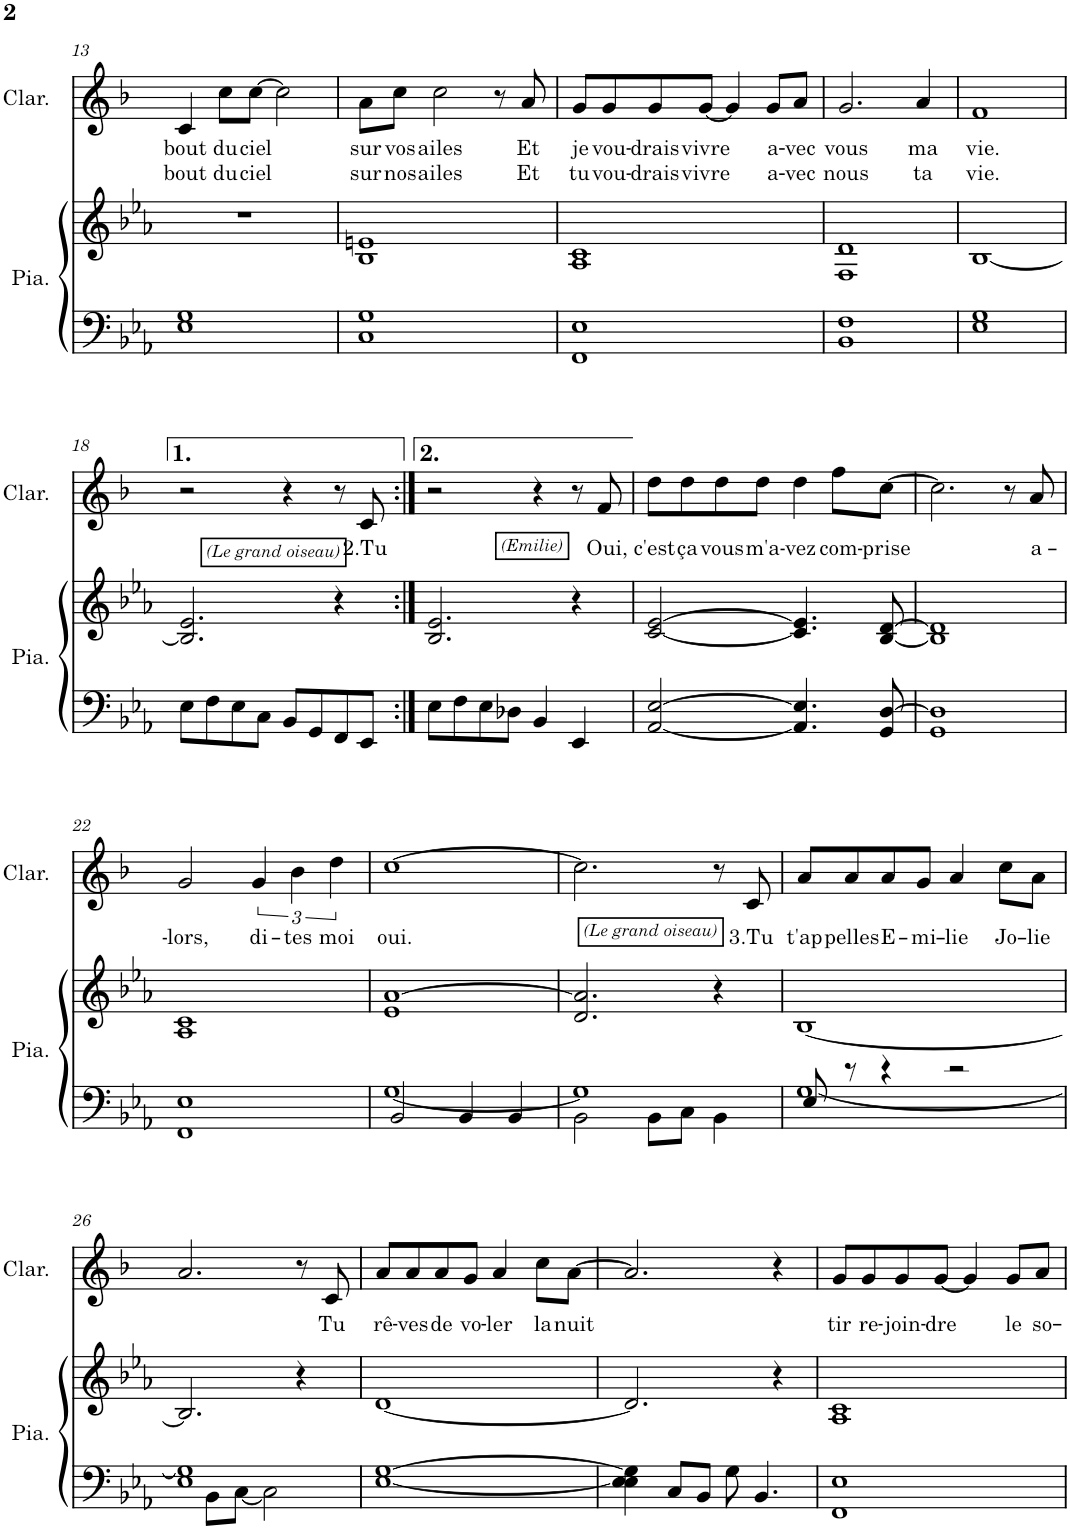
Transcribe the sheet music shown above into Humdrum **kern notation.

**kern	**kern	**kern	**text	**text
*part2	*part2	*part1	*part1	*part1
*staff3	*staff2	*staff1	*staff1	*staff1
*I"Piano	*	*I"Clarinette	*	*
*I'Pia.	*	*I'Clar.	*	*
!!LO:PB:g=z
*clefF4	*clefG2	*clefG2	*	*
*	*	*Trd1c2	*	*
*k[b-e-a-]	*k[b-e-a-]	*k[b-]	*	*
*M4/4	*M4/4	*M4/4	*	*
=13	=13	=13	=13	=13
!	!	!	!LO:LY:b	!LO:LY:b
1E- 1G	1r	4c/	bout	bout
!	!	!	!LO:LY:b	!LO:LY:b
.	.	8cc\L	du	du
!	!	!	!LO:LY:b	!LO:LY:b
.	.	[8cc\J	ciel	ciel
.	.	2cc\]	.	.
=14	=14	=14	=14	=14
*^	*	*	*	*
!	!	!	!	!LO:LY:b	!LO:LY:b
1C	1G	1B- 1en	8a\L	sur	sur
!	!	!	!	!LO:LY:b	!LO:LY:b
.	.	.	8cc\J	vos	nos
!	!	!	!	!LO:LY:b	!LO:LY:b
.	.	.	2cc\	ailes	ailes
.	.	.	8r	.	.
!	!	!	!	!LO:LY:b	!LO:LY:b
.	.	.	8a/	Et	Et
=15	=15	=15	=15	=15	=15
!	!	!	!	!LO:LY:b	!LO:LY:b
1FF	1E-	1A- 1c	8g/L	je	tu
!	!	!	!	!LO:LY:b	!LO:LY:b
.	.	.	8g/	vou-	vou-
!	!	!	!	!LO:LY:b	!LO:LY:b
.	.	.	8g/	-drais	-drais
!	!	!	!	!LO:LY:b	!LO:LY:b
.	.	.	[8g/J	vivre	vivre
.	.	.	4g/]	.	.
!	!	!	!	!LO:LY:b	!LO:LY:b
.	.	.	8g/L	a-	a-
!	!	!	!	!LO:LY:b	!LO:LY:b
.	.	.	8a/J	-vec	-vec
=16	=16	=16	=16	=16	=16
!	!	!	!	!LO:LY:b	!LO:LY:b
1BB-	1F	1F 1d	2.g/	vous	nous
!	!	!	!	!LO:LY:b	!LO:LY:b
.	.	.	4a/	ma	ta
*v	*v	*	*	*	*
=17	=17	=17	=17	=17
!	!	!	!LO:LY:b	!LO:LY:b
1E- 1G	[1B-	1f	vie.	vie.
!!LO:LB:g=z
!!LO:REH:place=s1:b:i:cj:fs=8:t=(Le grand oiseau):qo=3.5
=18	=18	=18	=18	=18
8E-\L	2.B-/] 2.e-/	2r	.	.
8F\	.	.	.	.
8E-\	.	.	.	.
8C\J	.	.	.	.
8BB-/L	.	4r	.	.
8GG/	.	.	.	.
8FF/	4r	8r	.	.
!	!	!	!LO:LY:b	!
8EE-/J	.	8c/	2.Tu	.
!!LO:REH:place=s1:b:i:cj:fs=8:t=(Emilie):qo=2
=19:|!	=19:|!	=19:|!	=19:|!	=19:|!
8E-\L	2.B-/ 2.e-/	2r	.	.
8F\	.	.	.	.
8E-\	.	.	.	.
8D-X\J	.	.	.	.
4BB-/	.	4r	.	.
4EE-/	4r	8r	.	.
!	!	!	!LO:LY:b	!
.	.	8f/	Oui,	.
=20	=20	=20	=20	=20
!	!	!	!LO:LY:b	!
[2AA-/ [2E-/	[2c/ [2e-/	8dd\L	c'est	.
!	!	!	!LO:LY:b	!
.	.	8dd\	ça	.
!	!	!	!LO:LY:b	!
.	.	8dd\	vous	.
!	!	!	!LO:LY:b	!
.	.	8dd\J	m'a-	.
!	!	!	!LO:LY:b	!
4.AA-/] 4.E-/]	4.c/] 4.e-/]	4dd\	-vez	.
!	!	!	!LO:LY:b	!
.	.	8ff\L	com-	.
!	!	!	!LO:LY:b	!
8GG/ [8D/	[8B-/ [8d/	[8cc\J	-prise	.
=21	=21	=21	=21	=21
1GG 1D]	1B-] 1d]	2.cc\]	.	.
.	.	8r	.	.
!	!	!	!LO:LY:b	!
.	.	8a/	a-	.
!!LO:LB:g=z
=22	=22	=22	=22	=22
!	!	!	!LO:LY:b	!
1FF 1E-	1A- 1c	2g/	-lors,	.
!	!	!	!LO:LY:b	!
.	.	6g/	di-	.
!	!	!	!LO:LY:b	!
.	.	6b-\	-tes	.
!	!	!	!LO:LY:b	!
.	.	6dd\	moi	.
=23	=23	=23	=23	=23
*^	*	*	*	*
!	!	!	!	!LO:LY:b	!
2BB-/	[1G	1e- [1a-	[1cc	oui.	.
4BB-/	.	.	.	.	.
4BB-/	.	.	.	.	.
!!LO:REH:place=s1:b:i:cj:fs=8:t=(Le grand oiseau):qo=3
=24	=24	=24	=24	=24	=24
1G]	2BB-\	2.d/ 2.a-/]	2.cc\]	.	.
.	8BB-\L	.	.	.	.
.	8C\J	.	.	.	.
.	4BB-\	4r	8r	.	.
!	!	!	!	!LO:LY:b	!
.	.	.	8c/	3.Tu	.
=25	=25	=25	=25	=25	=25
!	!	!	!	!LO:LY:b	!
8E-/	[1G	[1B-	8a/L	t'ap	.
!	!	!	!	!LO:LY:b	!
8r	.	.	8a/	pelles	.
!	!	!	!	!LO:LY:b	!
4r	.	.	8a/	E-	.
!	!	!	!	!LO:LY:b	!
.	.	.	8g/J	-mi-	.
!	!	!	!	!LO:LY:b	!
2r	.	.	4a/	-lie	.
!	!	!	!	!LO:LY:b	!
.	.	.	8cc\L	Jo-	.
!	!	!	!	!LO:LY:b	!
.	.	.	8a\J	-lie	.
!!LO:LB:g=z
=26	=26	=26	=26	=26	=26
1E- 1G]	4ryy	2.B-/]	2.a/	.	.
.	8BB-\L	.	.	.	.
.	[8C\J	.	.	.	.
.	2C\]	.	.	.	.
.	.	4r	8r	.	.
!	!	!	!	!LO:LY:b	!
.	.	.	8c/	Tu	.
*v	*v	*	*	*	*
=27	=27	=27	=27	=27
!	!	!	!LO:LY:b	!
[1E- [1G	[1d	8a/L	rê-	.
!	!	!	!LO:LY:b	!
.	.	8a/	-ves	.
!	!	!	!LO:LY:b	!
.	.	8a/	de	.
!	!	!	!LO:LY:b	!
.	.	8g/J	vo-	.
!	!	!	!LO:LY:b	!
.	.	4a/	-ler	.
!	!	!	!LO:LY:b	!
.	.	8cc\L	la	.
!	!	!	!LO:LY:b	!
.	.	[8a\J	nuit	.
=28	=28	=28	=28	=28
4E-\] 4E-\ 4G\]	2.d/]	2.a/]	.	.
8C/L	.	.	.	.
8BB-/J	.	.	.	.
8G\	.	.	.	.
4.BB-/	.	.	.	.
.	4r	4r	.	.
=29	=29	=29	=29	=29
*^	*	*	*	*
!	!	!	!	!LO:LY:b	!
1FF	1E-	1A- 1c	8g/L	-tir	.
!	!	!	!	!LO:LY:b	!
.	.	.	8g/	re-	.
!	!	!	!	!LO:LY:b	!
.	.	.	8g/	-join-	.
!	!	!	!	!LO:LY:b	!
.	.	.	[8g/J	-dre	.
.	.	.	4g/]	.	.
!	!	!	!	!LO:LY:b	!
.	.	.	8g/L	le	.
!	!	!	!	!LO:LY:b	!
.	.	.	8a/J	so-	.
*v	*v	*	*	*	*
=	=	=	=	=
*-	*-	*-	*-	*-
